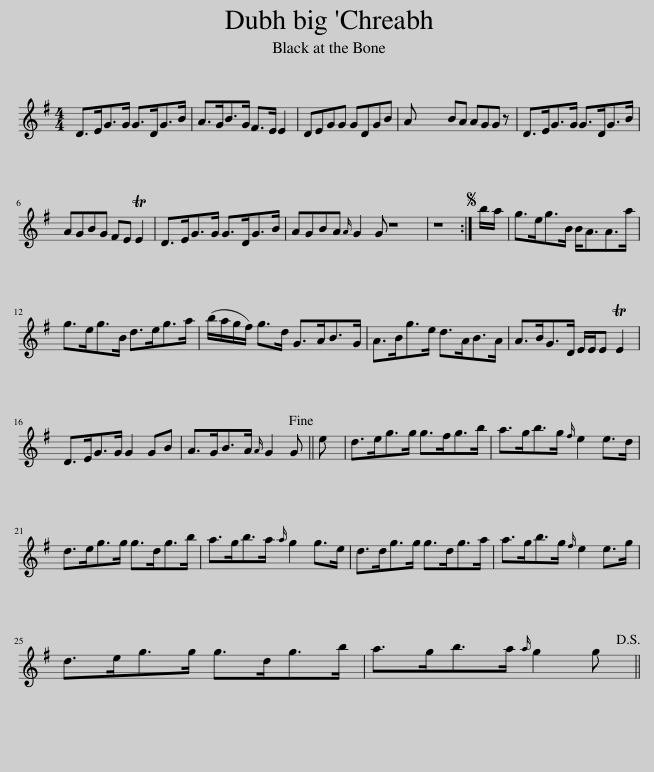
X:1
L:1/8
M:4/4
I:linebreak $
K:G
V:1 treble
V:1
 D>EG>G G>DG>B | A>GB>G F>E E2 | DEGG GDGB | A x10 BA AGG z | D>EG>G G>DG>B |$ %5
 AGBG FE TE2 | D>EG>G G>DG>B | AGBA{A} G2 G z8 | z8 :|S b/a/ | %10
 g>eg>B B<AA>a |$ g>eg>B d>eg>a | (b/a/g/f/) g>d G>AB>G | A>Bg>e d>AB>A | A>BG>D E/E/E TE2 |$ %15
 D>EG>G G2 GB | A>GB>A{A} G2 G!fine! || e | d>eg>g g>fg>b | a>gb>g{f} e2 e>d |$ %20
 d>eg>g g>dg>b | a>gb>a{a} g2 g>e | d>dg>g g>dg>a | a>gb>g{f} e2 e>g |$ d>eg>g g>dg>b | %25
 a>gb>a{a} g2 g!D.S.! || %26
